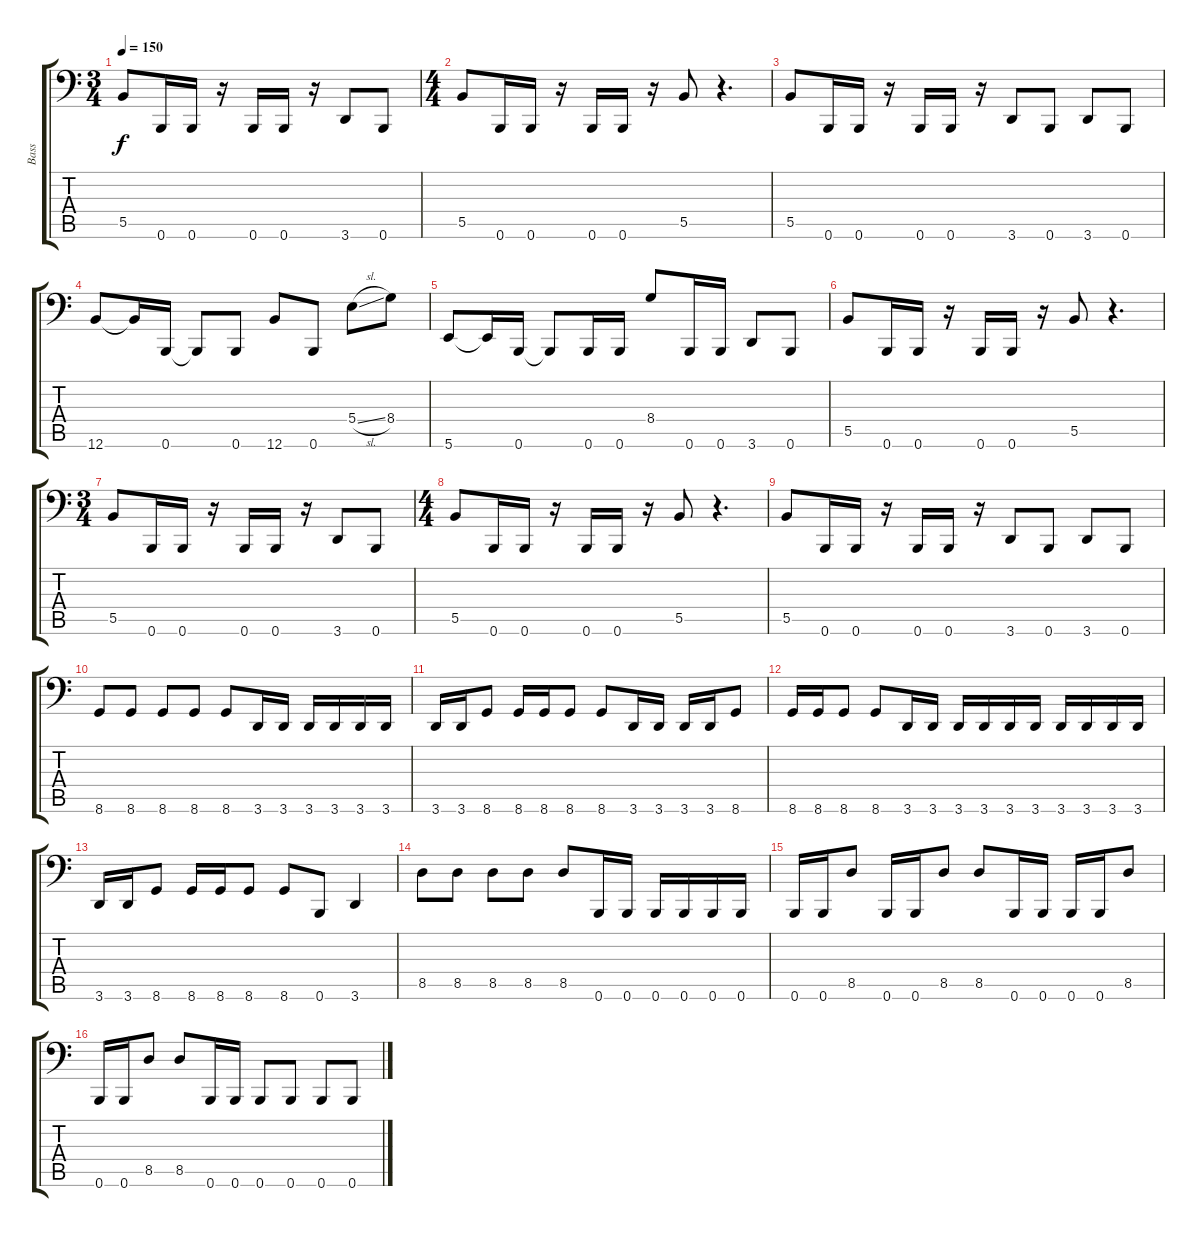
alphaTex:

\track ("Bass" "Bass") {instrument electricbassfinger}
\staff {score tabs}
\tuning (D3 A2 E2 B1 Gb1 B0) {hide}
\ts (3 4)
\tempo 150
\clef f4
\ks c
5.5.8{dy f} 0.6.16 0.6.16 r.16 0.6.16 0.6.16 r.16 3.6.8 0.6.8 |
\ts (4 4)
5.5.8 0.6.16 0.6.16 r.16 0.6.16 0.6.16 r.16 5.5.8 r.4{d} |
5.5.8 0.6.16 0.6.16 r.16 0.6.16 0.6.16 r.16 3.6.8 0.6.8 3.6.8 0.6.8 |
12.6.8 12.6{t}.16 0.6.16 0.6{t}.8 0.6.8 12.6.8 0.6.8 5.4{sl}.8 8.4.8 |
5.6.8 5.6{t}.16 0.6.16 0.6{t}.8 0.6.16 0.6.16 8.4.8 0.6.16 0.6.16 3.6.8 0.6.8 |
5.5.8 0.6.16 0.6.16 r.16 0.6.16 0.6.16 r.16 5.5.8 r.4{d} |
\ts (3 4)
5.5.8 0.6.16 0.6.16 r.16 0.6.16 0.6.16 r.16 3.6.8 0.6.8 |
\ts (4 4)
5.5.8 0.6.16 0.6.16 r.16 0.6.16 0.6.16 r.16 5.5.8 r.4{d} |
5.5.8 0.6.16 0.6.16 r.16 0.6.16 0.6.16 r.16 3.6.8 0.6.8 3.6.8 0.6.8 |
8.6.8 8.6.8 8.6.8 8.6.8 8.6.8 3.6.16 3.6.16 3.6.16 3.6.16 3.6.16 3.6.16 |
3.6.16 3.6.16 8.6.8 8.6.16 8.6.16 8.6.8 8.6.8 3.6.16 3.6.16 3.6.16 3.6.16 8.6.8 |
8.6.16 8.6.16 8.6.8 8.6.8 3.6.16 3.6.16 3.6.16 3.6.16 3.6.16 3.6.16 3.6.16 3.6.16 3.6.16 3.6.16 |
3.6.16 3.6.16 8.6.8 8.6.16 8.6.16 8.6.8 8.6.8 0.6.8 3.6.4 |
8.5.8 8.5.8 8.5.8 8.5.8 8.5.8 0.6.16 0.6.16 0.6.16 0.6.16 0.6.16 0.6.16 |
0.6.16 0.6.16 8.5.8 0.6.16 0.6.16 8.5.8 8.5.8 0.6.16 0.6.16 0.6.16 0.6.16 8.5.8 |
0.6.16 0.6.16 8.5.8 8.5.8 0.6.16 0.6.16 0.6.8 0.6.8 0.6.8 0.6.8
